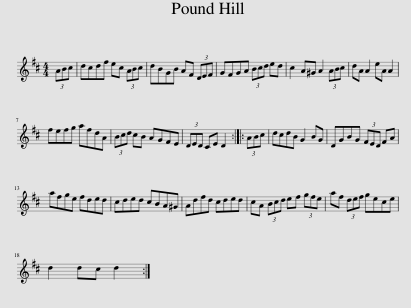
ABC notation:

X:1
L:1/8
M:4/4
I:linebreak $
K:D
V:1 treble
V:1
 (3ABc | dcdf ec (3ABc | dBGB AF (3DEF | GFGA (3Bcd ed | c2 A^G A2 (3ABc | %5
 dA A2 eA A2 |$ fefg afdA | (3Bcd cB AGFE | (3DED CE D2 :: (3ABc | %10
 dcdB G2 BG | DGBG (3FED FA |$ afge fded | cded cBA^G | Adfd cded | %15
 cA (3Bcd ef (3gfe | af (3def gece |$ d2 dc d2 :| %18
